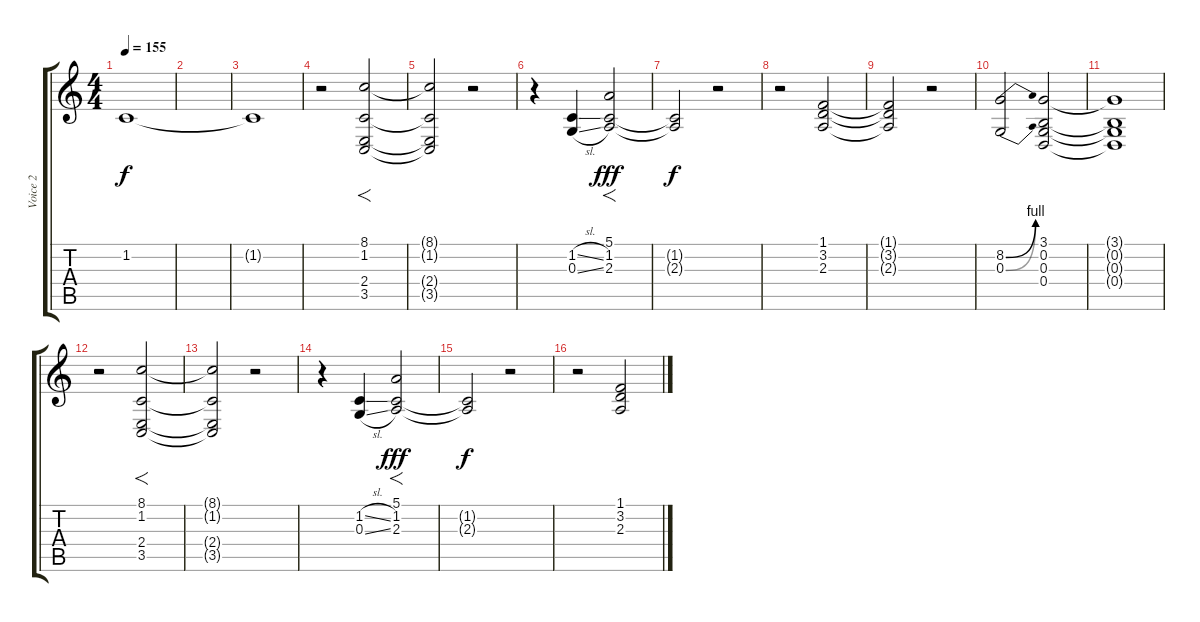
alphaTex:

\track ("Voice 2" "Voice 2") {instrument fx7echoes}
\staff {score tabs}
\tuning (E4 B3 G3 D3 A2 E2) {hide}
\ts (4 4)
\tempo 155
\clef g2
\ks c
1.2{t}.1{dy f} |
|
1.2{t}.1 |
r.2 (8.1 1.2 2.4 3.5).2{f} |
(8.1{t} 1.2{t} 2.4{t} 3.5{t}).2 r.2 |
r.4 (1.2{sl} 0.3{sl}).4 (5.1 1.2 2.3).2{f dy fff} |
(1.2{t} 2.3{t}).2{dy f} r.2 |
r.2 (1.1 3.2 2.3).2 |
(1.1{t} 3.2{t} 2.3{t}).2 r.2 |
(8.2{be (bend 0 0 60 4)} 0.3{be (bend 0 0 60 4)}).2 (3.1 0.2 0.3 0.4).2 |
(3.1{t} 0.2{t} 0.3{t} 0.4{t}).1 |
r.2 (8.1 1.2 2.4 3.5).2{f} |
(8.1{t} 1.2{t} 2.4{t} 3.5{t}).2 r.2 |
r.4 (1.2{sl} 0.3{sl}).4 (5.1 1.2 2.3).2{f dy fff} |
(1.2{t} 2.3{t}).2{dy f} r.2 |
r.2 (1.1 3.2 2.3).2
